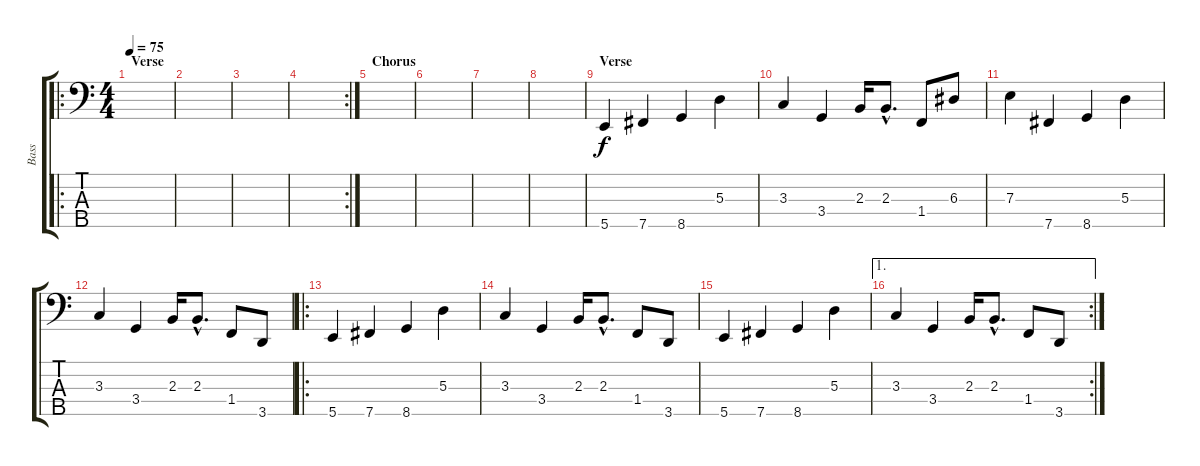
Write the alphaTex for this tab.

\track ("Bass" "Bass") {instrument electricbassfinger}
\staff {score tabs}
\tuning (G2 D2 A1 E1 B0) {hide}
\ro
\ts (4 4)
\section ("" "Verse")
\tempo 75
\clef f4
\ks c
|
|
|
\rc 2
|
\section ("" "Chorus")
|
|
|
|
\section ("" "Verse")
5.5.4 7.5.4 8.5.4 5.3.4 |
3.3.4 3.4.4 2.3.16 2.3{hac}.8{d} 1.4.8 6.3.8 |
7.3.4 7.5.4 8.5.4 5.3.4 |
3.3.4 3.4.4 2.3.16 2.3{hac}.8{d} 1.4.8 3.5.8 |
\ro
5.5.4 7.5.4 8.5.4 5.3.4 |
3.3.4 3.4.4 2.3.16 2.3{hac}.8{d} 1.4.8 3.5.8 |
5.5.4 7.5.4 8.5.4 5.3.4 |
\ae 1
\rc 2
3.3.4 3.4.4 2.3.16 2.3{hac}.8{d} 1.4.8 3.5.8
